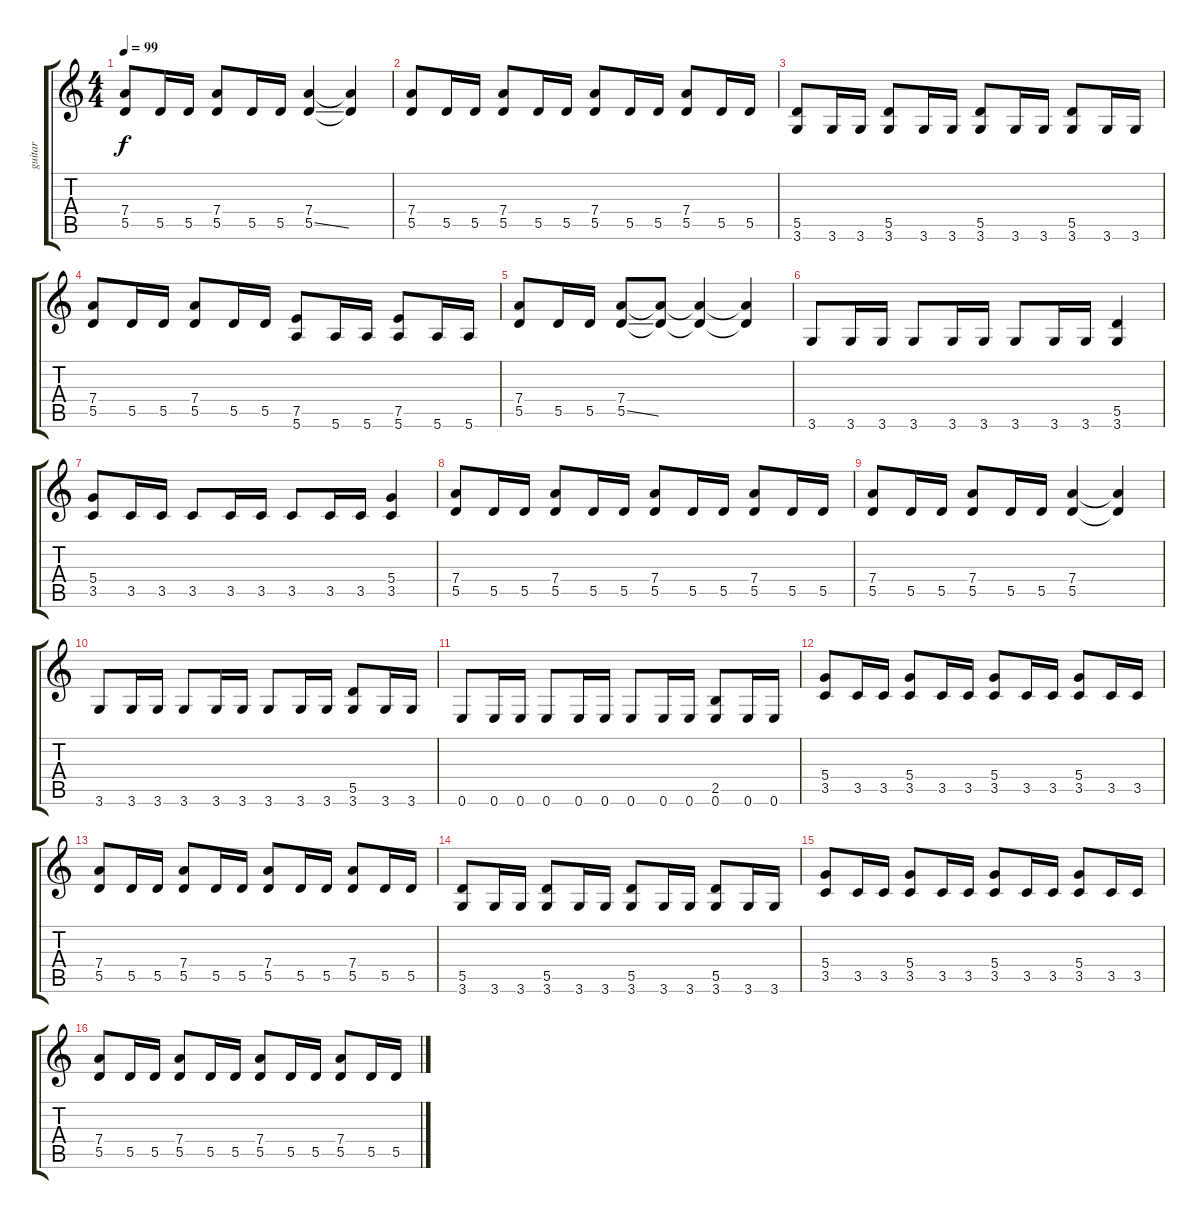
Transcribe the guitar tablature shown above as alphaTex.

\track ("guitar" "guitar") {instrument distortionguitar}
\staff {score tabs}
\tuning (E4 B3 G3 D3 A2 E2) {hide}
\ts (4 4)
\tempo 99
\clef g2
\ks c
(7.4 5.5).8{dy f} 5.5.16 5.5.16 (7.4 5.5).8 5.5.16 5.5.16 (7.4 5.5{ss}).4 (7.4{t} 5.5{t}).4 |
(7.4 5.5).8 5.5.16 5.5.16 (7.4 5.5).8 5.5.16 5.5.16 (7.4 5.5).8 5.5.16 5.5.16 (7.4 5.5).8 5.5.16 5.5.16 |
(5.5 3.6).8 3.6.16 3.6.16 (5.5 3.6).8 3.6.16 3.6.16 (5.5 3.6).8 3.6.16 3.6.16 (5.5 3.6).8 3.6.16 3.6.16 |
(7.4 5.5).8 5.5.16 5.5.16 (7.4 5.5).8 5.5.16 5.5.16 (7.5 5.6).8 5.6.16 5.6.16 (7.5 5.6).8 5.6.16 5.6.16 |
(7.4 5.5).8 5.5.16 5.5.16 (7.4 5.5{ss}).8 (7.4{t} 5.5{t}).8 (7.4{t} 5.5{t}).4 (7.4{t} 5.5{t}).4 |
3.6.8 3.6.16 3.6.16 3.6.8 3.6.16 3.6.16 3.6.8 3.6.16 3.6.16 (5.5 3.6).4 |
(5.4 3.5).8 3.5.16 3.5.16 3.5.8 3.5.16 3.5.16 3.5.8 3.5.16 3.5.16 (5.4 3.5).4 |
(7.4 5.5).8 5.5.16 5.5.16 (7.4 5.5).8 5.5.16 5.5.16 (7.4 5.5).8 5.5.16 5.5.16 (7.4 5.5).8 5.5.16 5.5.16 |
(7.4 5.5).8 5.5.16 5.5.16 (7.4 5.5).8 5.5.16 5.5.16 (7.4 5.5).4 (7.4{t} 5.5{t}).4 |
3.6.8 3.6.16 3.6.16 3.6.8 3.6.16 3.6.16 3.6.8 3.6.16 3.6.16 (5.5 3.6).8 3.6.16 3.6.16 |
0.6.8 0.6.16 0.6.16 0.6.8 0.6.16 0.6.16 0.6.8 0.6.16 0.6.16 (2.5 0.6).8 0.6.16 0.6.16 |
(5.4 3.5).8 3.5.16 3.5.16 (5.4 3.5).8 3.5.16 3.5.16 (5.4 3.5).8 3.5.16 3.5.16 (5.4 3.5).8 3.5.16 3.5.16 |
(7.4 5.5).8 5.5.16 5.5.16 (7.4 5.5).8 5.5.16 5.5.16 (7.4 5.5).8 5.5.16 5.5.16 (7.4 5.5).8 5.5.16 5.5.16 |
(5.5 3.6).8 3.6.16 3.6.16 (5.5 3.6).8 3.6.16 3.6.16 (5.5 3.6).8 3.6.16 3.6.16 (5.5 3.6).8 3.6.16 3.6.16 |
(5.4 3.5).8 3.5.16 3.5.16 (5.4 3.5).8 3.5.16 3.5.16 (5.4 3.5).8 3.5.16 3.5.16 (5.4 3.5).8 3.5.16 3.5.16 |
(7.4 5.5).8 5.5.16 5.5.16 (7.4 5.5).8 5.5.16 5.5.16 (7.4 5.5).8 5.5.16 5.5.16 (7.4 5.5).8 5.5.16 5.5.16
